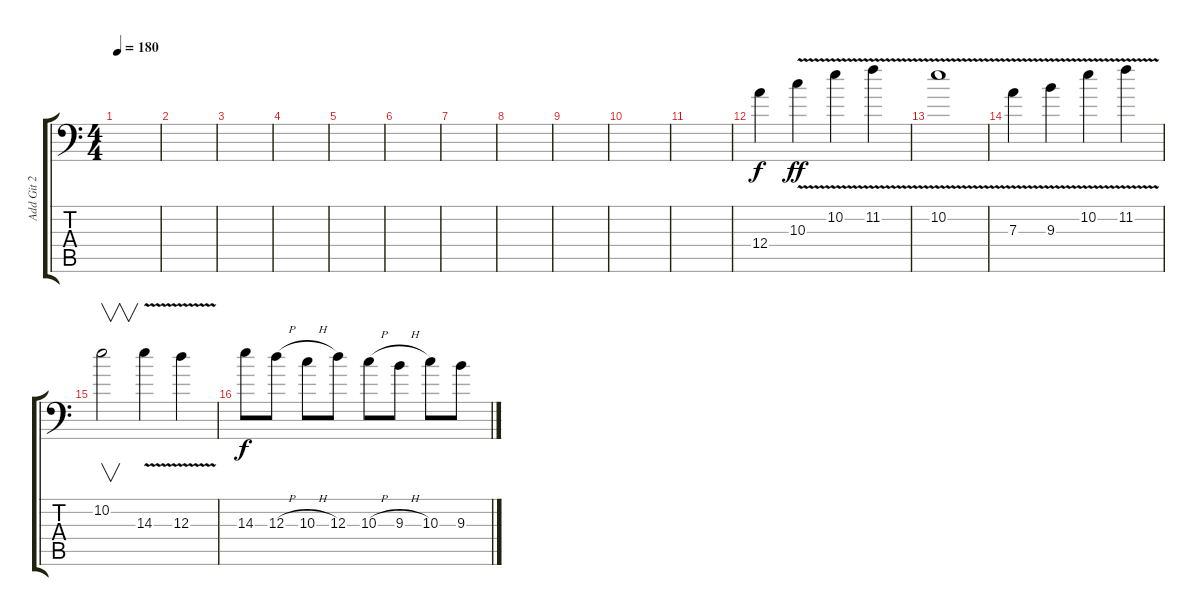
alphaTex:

\track ("Add Git 2" "Add Git 2") {instrument distortionguitar}
\staff {score tabs}
\tuning (B3 Gb3 D3 A2 E2 A1) {hide}
\ts (4 4)
\tempo 180
\clef f4
\ks c
|
|
|
|
|
|
|
|
|
|
|
12.4.4 10.3{v}.4{dy ff} 10.2{v}.4 11.2{v}.4 |
10.2{v}.1 |
7.3{v}.4 9.3{v}.4 10.2{v}.4 11.2{v}.4 |
10.2.2{v} 14.3{v}.4 12.3{v}.4 |
14.3.8{dy f} 12.3{h}.8 10.3{h}.8 12.3.8 10.3{h}.8 9.3{h}.8 10.3.8 9.3.8
